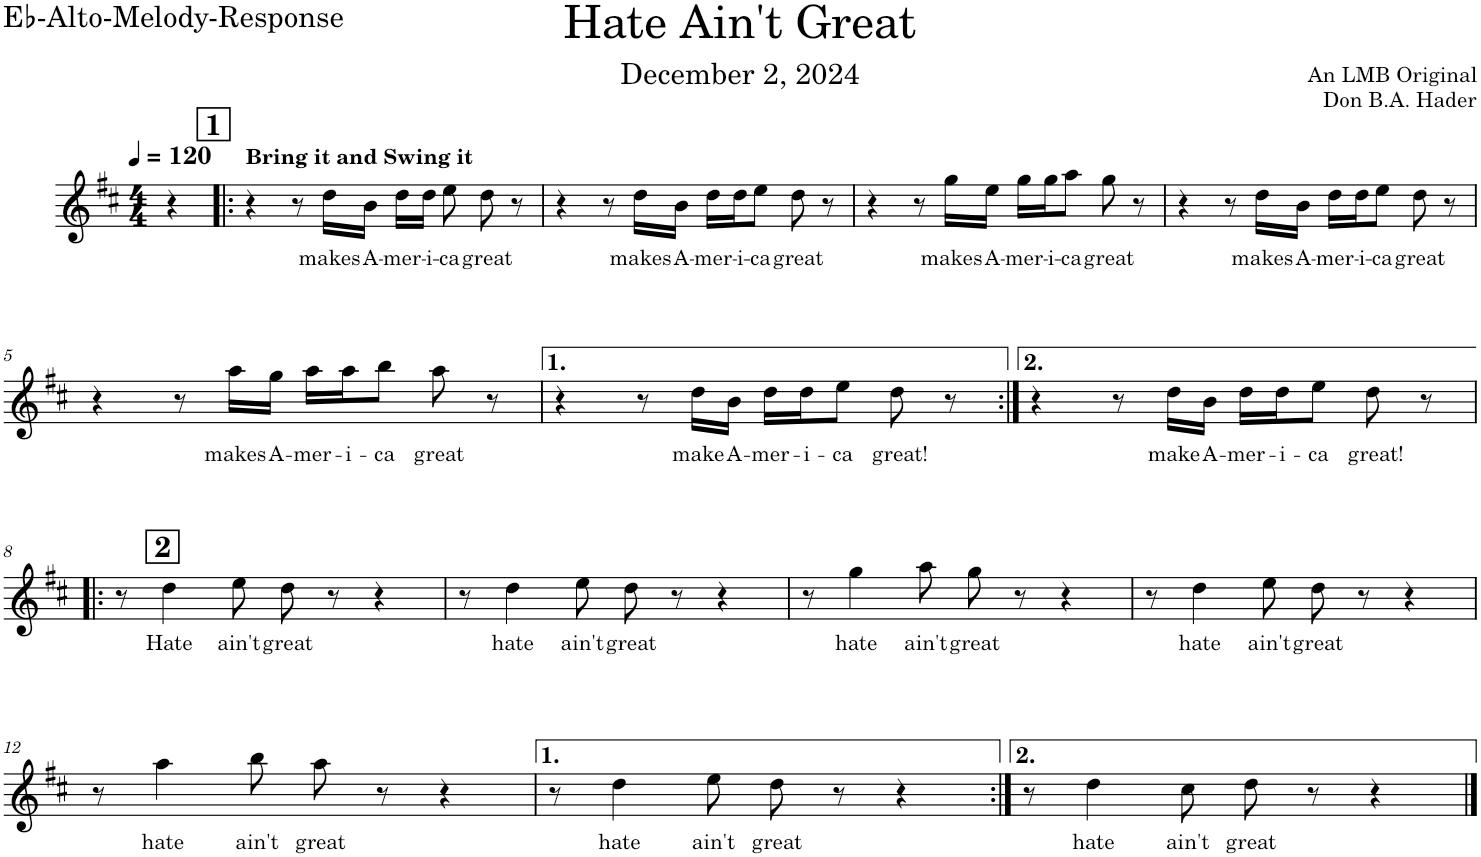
**kern	**text
*part1	*part1
*staff1	*staff1
*I"Eb Alto - Response	*
*I'Eb Alt (R)	*
*clefG2	*
*Trd5c9	*
*k[f#c#]	*
*M4/4	*
=	=
4r	.
=1!|:	=1!|:
4r	.
8r	.
!	!LO:LY:b
16dd\LL	makes
!	!LO:LY:b
16b\JJ	A-
!	!LO:LY:b
16dd\LL	-mer-
!	!LO:LY:b
16dd\JJ	-i-
!	!LO:LY:b
8ee\	-ca
!	!LO:LY:b
8dd\	great
8r	.
=2	=2
4r	.
8r	.
!	!LO:LY:b
16dd\LL	makes
!	!LO:LY:b
16b\JJ	A-
!	!LO:LY:b
16dd\LL	-mer-
!	!LO:LY:b
16dd\J	-i-
!	!LO:LY:b
8ee\J	-ca
!	!LO:LY:b
8dd\	great
8r	.
=3	=3
4r	.
8r	.
!	!LO:LY:b
16gg\LL	makes
!	!LO:LY:b
16ee\JJ	A-
!	!LO:LY:b
16gg\LL	-mer-
!	!LO:LY:b
16gg\J	-i-
!	!LO:LY:b
8aa\J	-ca
!	!LO:LY:b
8gg\	great
8r	.
=4	=4
4r	.
8r	.
!	!LO:LY:b
16dd\LL	makes
!	!LO:LY:b
16b\JJ	A-
!	!LO:LY:b
16dd\LL	-mer-
!	!LO:LY:b
16dd\J	-i-
!	!LO:LY:b
8ee\J	-ca
!	!LO:LY:b
8dd\	great
8r	.
!!LO:LB:g=z
=5	=5
4r	.
8r	.
!	!LO:LY:b
16aa\LL	makes
!	!LO:LY:b
16gg\JJ	A-
!	!LO:LY:b
16aa\LL	-mer-
!	!LO:LY:b
16aa\J	-i-
!	!LO:LY:b
8bb\J	-ca
!	!LO:LY:b
8aa\	great
8r	.
=6	=6
4r	.
8r	.
!	!LO:LY:b
16dd\LL	make
!	!LO:LY:b
16b\JJ	A-
!	!LO:LY:b
16dd\LL	-mer-
!	!LO:LY:b
16dd\J	-i-
!	!LO:LY:b
8ee\J	-ca
!	!LO:LY:b
8dd\	great!
8r	.
=7:|!	=7:|!
4r	.
8r	.
!	!LO:LY:b
16dd\LL	make
!	!LO:LY:b
16b\JJ	A-
!	!LO:LY:b
16dd\LL	-mer-
!	!LO:LY:b
16dd\J	-i-
!	!LO:LY:b
8ee\J	-ca
!	!LO:LY:b
8dd\	great!
8r	.
!!LO:LB:g=z
=8!|:	=8!|:
8r	.
!	!LO:LY:b
4dd\	Hate
!	!LO:LY:b
8ee\	ain't
!	!LO:LY:b
8dd\	great
8r	.
4r	.
=9	=9
8r	.
!	!LO:LY:b
4dd\	hate
!	!LO:LY:b
8ee\	ain't
!	!LO:LY:b
8dd\	great
8r	.
4r	.
=10	=10
8r	.
!	!LO:LY:b
4gg\	hate
!	!LO:LY:b
8aa\	ain't
!	!LO:LY:b
8gg\	great
8r	.
4r	.
=11	=11
8r	.
!	!LO:LY:b
4dd\	hate
!	!LO:LY:b
8ee\	ain't
!	!LO:LY:b
8dd\	great
8r	.
4r	.
!!LO:LB:g=z
=12	=12
8r	.
!	!LO:LY:b
4aa\	hate
!	!LO:LY:b
8bb\	ain't
!	!LO:LY:b
8aa\	great
8r	.
4r	.
=13	=13
8r	.
!	!LO:LY:b
4dd\	hate
!	!LO:LY:b
8ee\	ain't
!	!LO:LY:b
8dd\	great
8r	.
4r	.
=14:|!	=14:|!
8r	.
!	!LO:LY:b
4dd\	hate
!	!LO:LY:b
8cc#\	ain't
!	!LO:LY:b
8dd\	great
8r	.
4r	.
==	==
*-	*-
